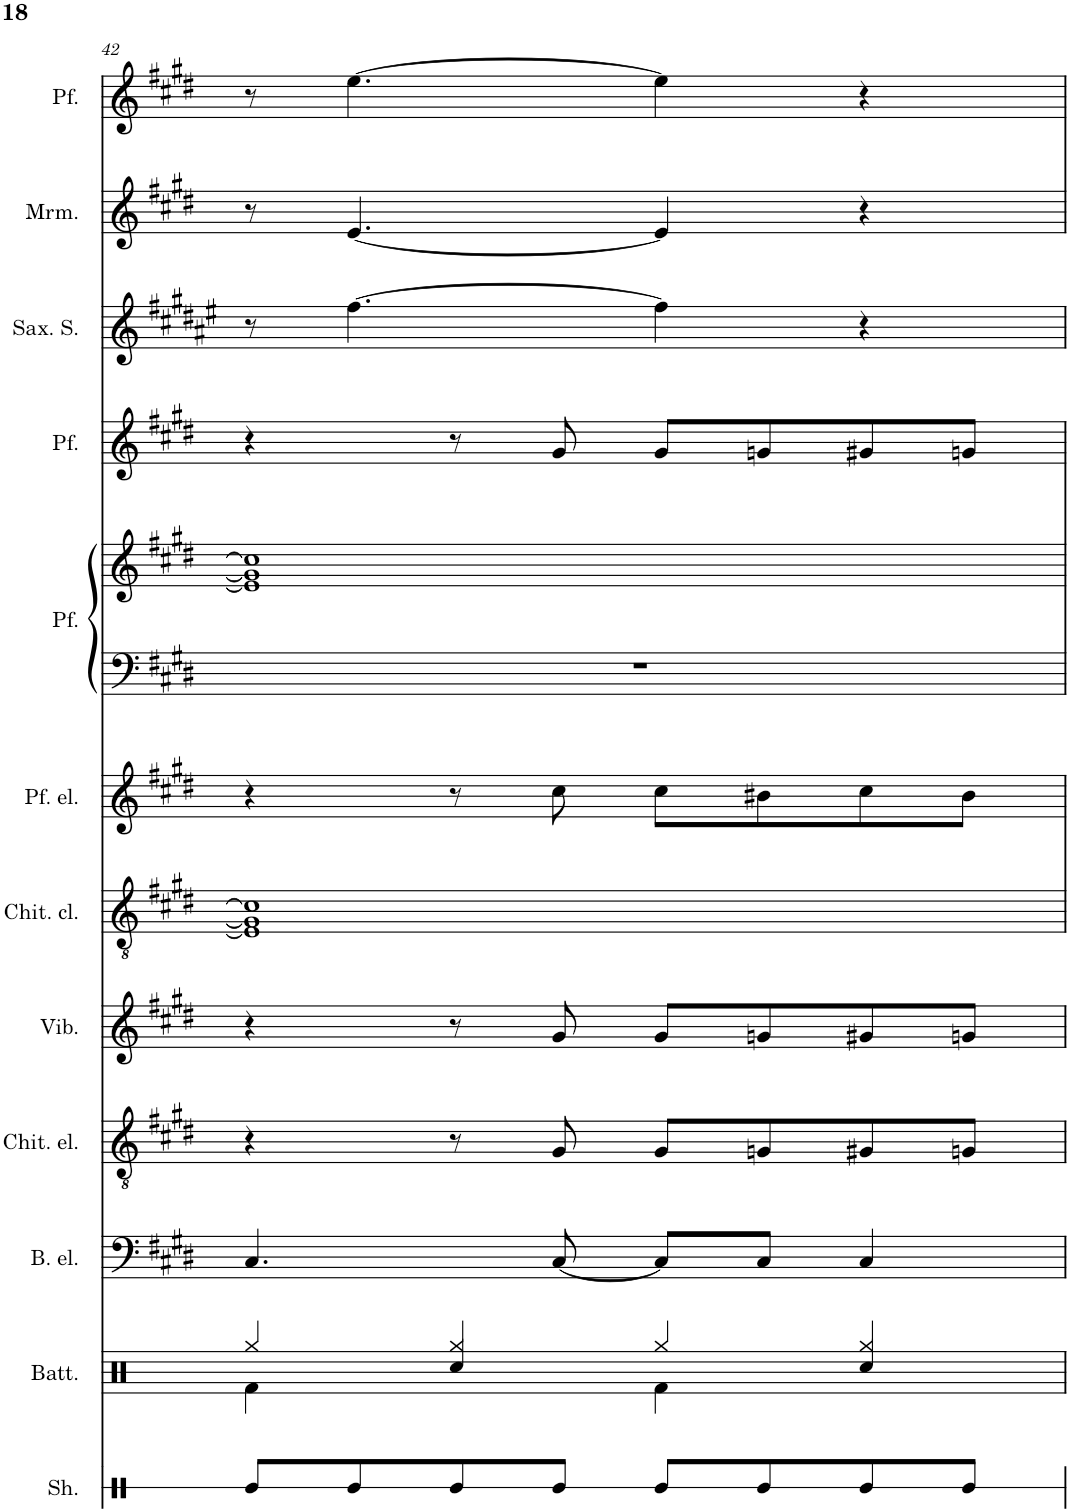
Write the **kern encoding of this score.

**kern	**kern	**kern	**kern	**kern	**kern	**kern	**kern	**kern	**kern	**kern	**kern	**kern
*part12	*part11	*part10	*part9	*part8	*part7	*part6	*part5	*part5	*part4	*part3	*part2	*part1
*staff13	*staff12	*staff11	*staff10	*staff9	*staff8	*staff7	*staff6	*staff5	*staff4	*staff3	*staff2	*staff1
*I"Shaker	*I"Batteria	*I"Basso elettrico	*I"Chitarra elettrica	*I"Vibrafono	*I"Chitarra acustica	*I"Piano elettrico	*I"Piano	*	*I"Piano	*I"Saxophone Soprano	*I"Marimba	*I"Piano
*I'Sh.	*I'Batt.	*I'B. el.	*I'Chit. el.	*I'Vib.	*	*	*	*	*	*I'Sax. S.	*I'Mrm.	*
!!LO:PB:g=z
*clefX	*clefX	*clefF4	*clefGv2	*clefG2	*clefGv2	*clefG2	*clefF4	*clefG2	*clefG2	*clefG2	*clefG2	*clefG2
*	*	*Trd7c12	*	*	*	*	*	*	*	*Trd1c2	*	*Trd1c2
*k[]	*k[]	*k[f#c#g#d#]	*k[f#c#g#d#]	*k[f#c#g#d#]	*k[f#c#g#d#]	*k[f#c#g#d#]	*k[f#c#g#d#]	*k[f#c#g#d#]	*k[f#c#g#d#]	*k[f#c#g#d#a#e#]	*k[f#c#g#d#]	*k[f#c#g#d#]
*M4/4	*M4/4	*M4/4	*M4/4	*M4/4	*M4/4	*M4/4	*M4/4	*M4/4	*M4/4	*M4/4	*M4/4	*M4/4
=42	=42	=42	=42	=42	=42	=42	=42	=42	=42	=42	=42	=42
*	*^	*	*	*	*	*	*	*	*	*	*	*
8Re/L	4Rgg/	4Rf\	4.C#/	4r	4r	1E] 1G#] 1c#]	4r	1r	1e] 1g#] 1cc#]	4r	8r	8r	8r
8Re/	.	.	.	.	.	.	.	.	.	.	[4.ff#\	[4.e/	[4.ee\
8Re/	4Rgg/	4Rcc/	.	8r	8r	.	8r	.	.	8r	.	.	.
8Re/J	.	.	[8C#/	8G#/	8g#/	.	8cc#\	.	.	8g#/	.	.	.
8Re/L	4Rgg/	4Rf\	8C#/L]	8G#/L	8g#/L	.	8cc#\L	.	.	8g#/L	4ff#\]	4e/]	4ee\]
8Re/	.	.	8C#/J	8Gn/	8gn/	.	8b#X\	.	.	8gn/	.	.	.
8Re/	4Rgg/	4Rcc/	4C#/	8G#X/	8g#X/	.	8cc#\	.	.	8g#X/	4r	4r	4r
8Re/J	.	.	.	8Gn/J	8gn/J	.	8b#\J	.	.	8gn/J	.	.	.
*	*v	*v	*	*	*	*	*	*	*	*	*	*	*
=	=	=	=	=	=	=	=	=	=	=	=	=
*-	*-	*-	*-	*-	*-	*-	*-	*-	*-	*-	*-	*-
